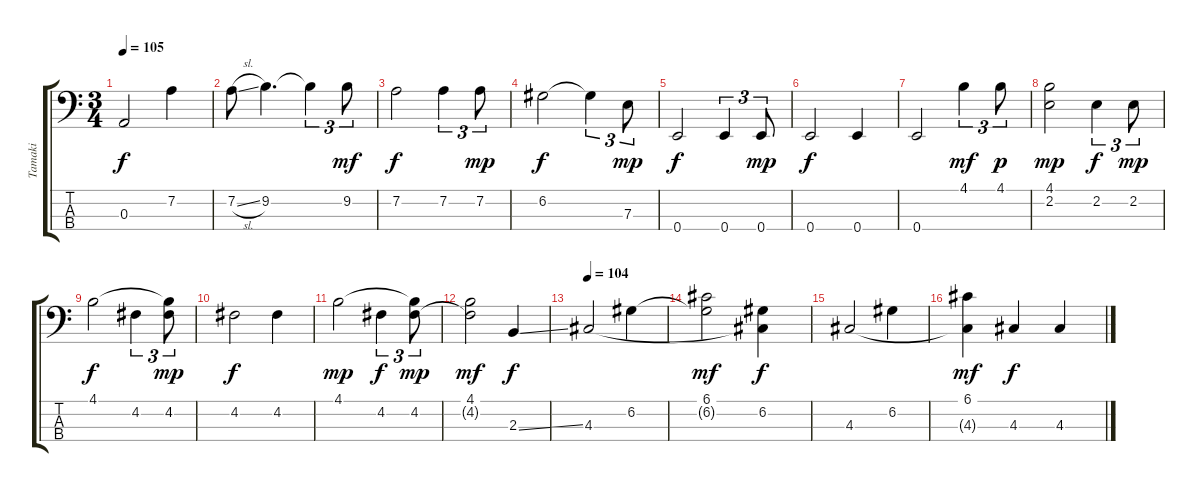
\track ("Tamaki" "Tamaki") {instrument electricbassfinger}
\staff {score tabs}
\tuning (G2 D2 A1 E1) {hide}
\ts (3 4)
\tempo 105
\clef f4
\ks c
0.3.2{dy f} 7.2.4 |
7.2{sl}.8 9.2.4{d} 9.2{t}.4{tu (3 2)} 9.2.8{tu (3 2) dy mf} |
7.2.2{dy f} 7.2.4{tu (3 2)} 7.2.8{tu (3 2) dy mp} |
6.2.2{dy f} 6.2{t}.4{tu (3 2)} 7.3.8{tu (3 2) dy mp} |
0.4.2{dy f} 0.4.4{tu (3 2)} 0.4.8{tu (3 2) dy mp} |
0.4.2{dy f} 0.4.4 |
0.4.2 4.1.4{tu (3 2) dy mf} 4.1.8{tu (3 2) dy p} |
(4.1 2.2).2{dy mp} 2.2.4{tu (3 2) dy f} 2.2.8{tu (3 2) dy mp} |
4.1.2{dy f} 4.2.4{tu (3 2)} (4.1{t} 4.2).8{tu (3 2) dy mp} |
4.2.2{dy f} 4.2.4 |
4.1.2{dy mp} 4.2.4{tu (3 2) dy f} (4.1{t} 4.2).8{tu (3 2) dy mp} |
(4.1 4.2{t}).2{dy mf} 2.3{ss}.4{dy f} |
\tempo 104
4.3.2 6.2.4 |
(6.1 6.2{t}).2{dy mf} (6.2 4.3{t}).4{dy f} |
4.3.2 6.2.4 |
(6.1 4.3{t}).4{dy mf} 4.3.4{dy f} 4.3.4
